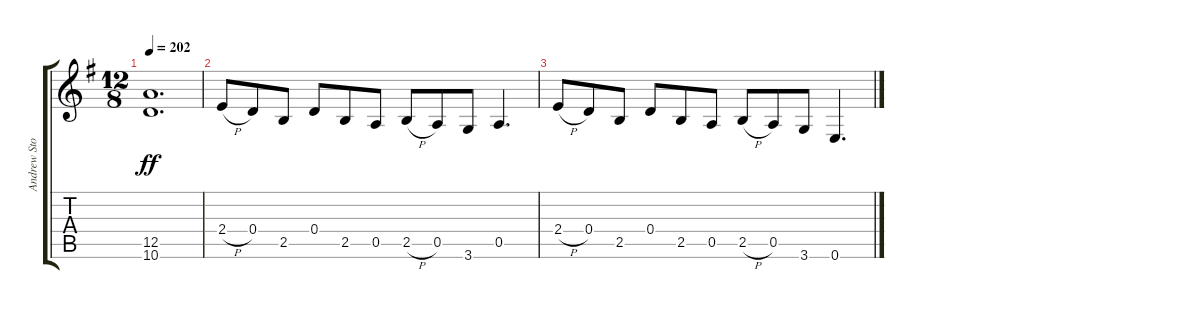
\track ("Andrew Stockdale (pan right)" "Andrew Sto") {instrument overdrivenguitar}
\staff {score tabs}
\tuning (E4 B3 G3 D3 A2 E2) {hide}
\ts (12 8)
\tempo 202
\clef g2
\ks g
(12.5 10.6).1{d dy ff} |
2.4{h}.8 0.4.8 2.5.8 0.4.8 2.5.8 0.5.8 2.5{h}.8 0.5.8 3.6.8 0.5.4{d} |
2.4{h}.8 0.4.8 2.5.8 0.4.8 2.5.8 0.5.8 2.5{h}.8 0.5.8 3.6.8 0.6.4{d}
